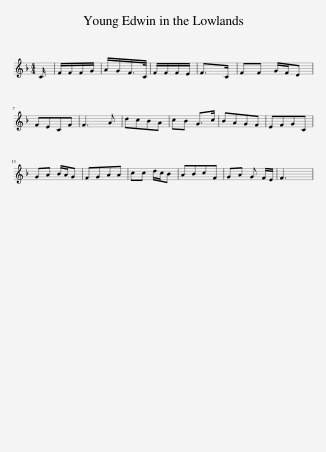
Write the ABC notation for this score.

X:1
L:1/8
M:4/4
I:linebreak $
K:F
V:1 treble
V:1
 C/ | F/F/F/G/ | A/G/F/>C/ | F/F/F/E/ | F>C | %5
 FF G/F/D |$ FECF | F3 A | dcBA | cB G>c | %10
 BAGF | EFGC |$ GA B/A/G | FGAA | cc d/c/B | %15
 ABcF | GA G F/E/ | F3 x | %18
